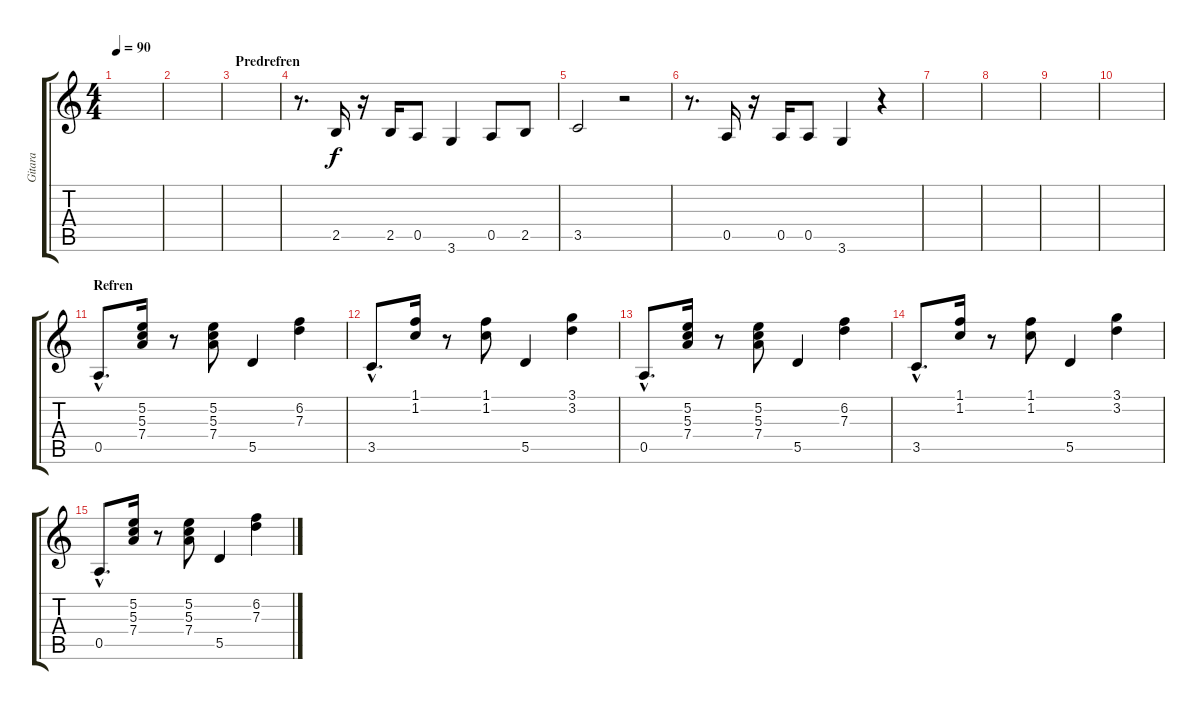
\track ("Gitara" "Gitara") {instrument electricguitarclean}
\staff {score tabs}
\tuning (E4 B3 G3 D3 A2 E2) {hide}
\ts (4 4)
\tempo 90
\clef g2
\ks c
|
|
\section ("" "Predrefren")
|
r.8{d} 2.5.16 r.16 2.5.16 0.5.8 3.6.4 0.5.8 2.5.8 |
3.5.2 r.2 |
r.8{d} 0.5.16 r.16 0.5.16 0.5.8 3.6.4 r.4 |
|
|
|
|
\section ("" "Refren")
0.5{hac}.8{d} (5.2 5.3 7.4).16 r.8 (5.2 5.3 7.4).8 5.5.4 (6.2 7.3).4 |
3.5{hac}.8{d} (1.1 1.2).16 r.8 (1.1 1.2).8 5.5.4 (3.1 3.2).4 |
0.5{hac}.8{d} (5.2 5.3 7.4).16 r.8 (5.2 5.3 7.4).8 5.5.4 (6.2 7.3).4 |
3.5{hac}.8{d} (1.1 1.2).16 r.8 (1.1 1.2).8 5.5.4 (3.1 3.2).4 |
0.5{hac}.8{d} (5.2 5.3 7.4).16 r.8 (5.2 5.3 7.4).8 5.5.4 (6.2 7.3).4
